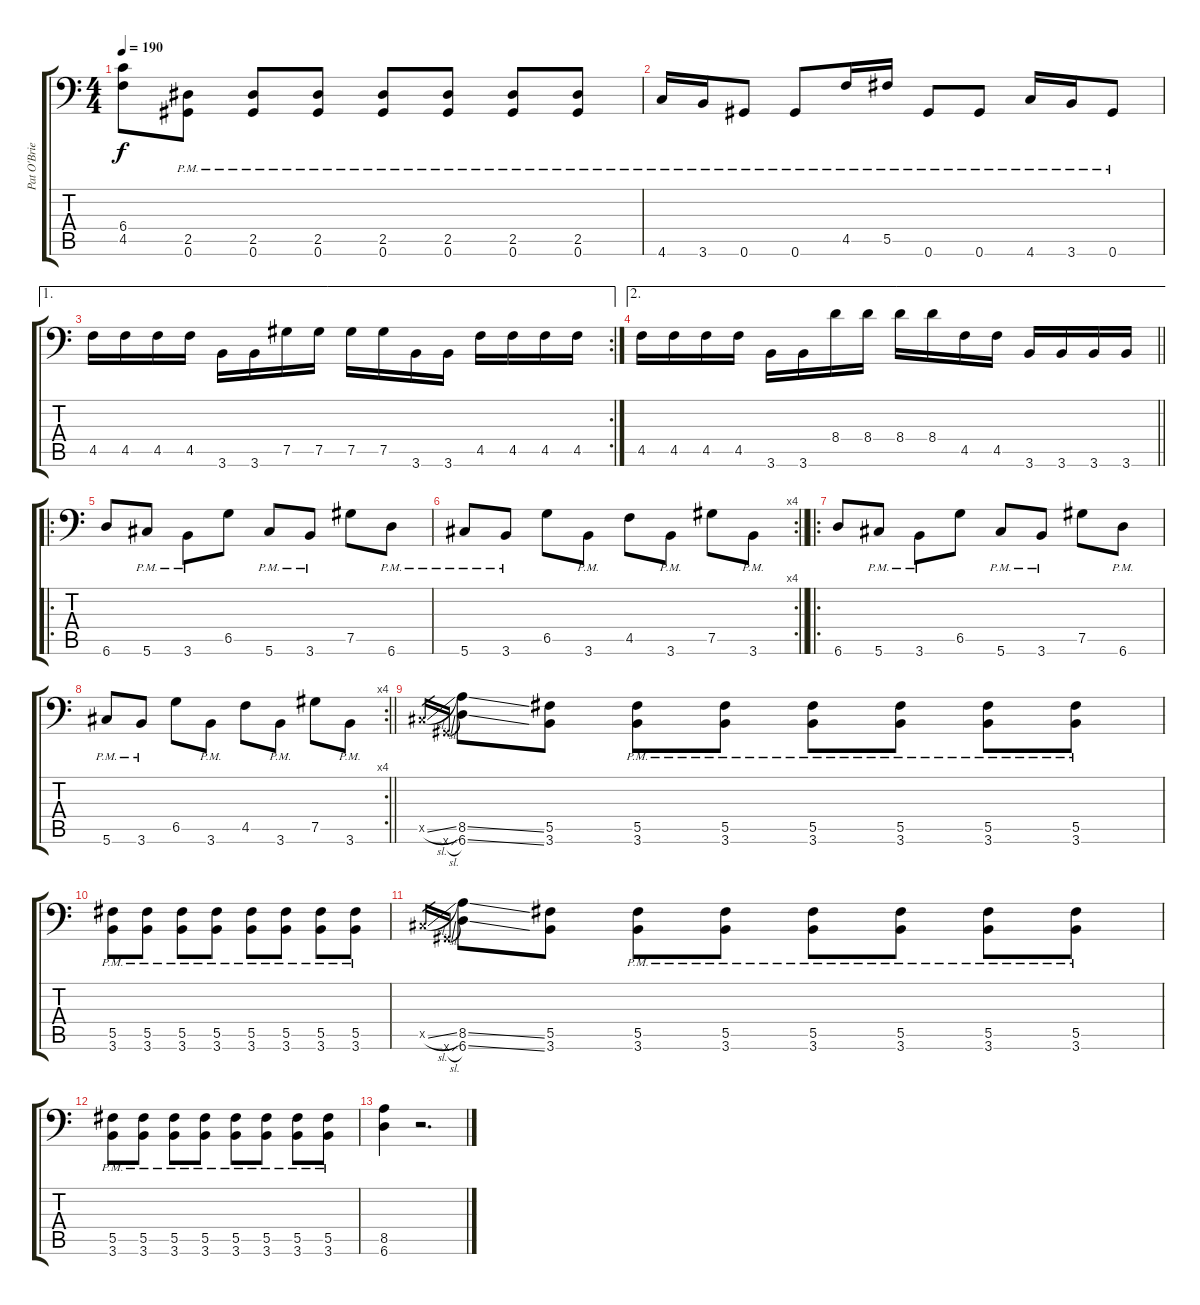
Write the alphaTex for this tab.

\track ("Pat O'Brien" "Pat O'Brie") {instrument distortionguitar}
\staff {score tabs}
\tuning (Ab3 Eb3 B2 Gb2 Db2 Ab1) {hide}
\ts (4 4)
\tempo 190
\clef f4
\ks c
(6.4 4.5).8{dy f} (2.5{pm} 0.6{pm}).8 (2.5{pm} 0.6{pm}).8 (2.5{pm} 0.6{pm}).8 (2.5{pm} 0.6{pm}).8 (2.5{pm} 0.6{pm}).8 (2.5{pm} 0.6{pm}).8 (2.5{pm} 0.6{pm}).8 |
4.6{pm}.16 3.6{pm}.16 0.6{pm}.8 0.6{pm}.8 4.5{pm}.16 5.5{pm}.16 0.6{pm}.8 0.6{pm}.8 4.6{pm}.16 3.6{pm}.16 0.6{pm}.8 |
\ae 1
\rc 2
4.5.16 4.5.16 4.5.16 4.5.16 3.6.16 3.6.16 7.5.16 7.5.16 7.5.16 7.5.16 3.6.16 3.6.16 4.5.16 4.5.16 4.5.16 4.5.16 |
\ae 2
\barLineRight lightlight
4.5.16 4.5.16 4.5.16 4.5.16 3.6.16 3.6.16 8.4.16 8.4.16 8.4.16 8.4.16 4.5.16 4.5.16 3.6.16 3.6.16 3.6.16 3.6.16 |
\ro
6.6.8 5.6{pm}.8 3.6{pm}.8 6.5.8 5.6{pm}.8 3.6{pm}.8 7.5.8 6.6{pm}.8 |
\rc 4
\barLineRight lightlight
5.6{pm}.8 3.6{pm}.8 6.5.8 3.6{pm}.8 4.5.8 3.6{pm}.8 7.5.8 3.6{pm}.8 |
\ro
6.6.8 5.6{pm}.8 3.6{pm}.8 6.5.8 5.6{pm}.8 3.6{pm}.8 7.5.8 6.6{pm}.8 |
\rc 4
\barLineRight lightlight
5.6{pm}.8 3.6{pm}.8 6.5.8 3.6{pm}.8 4.5.8 3.6{pm}.8 7.5.8 3.6{pm}.8 |
0.5{sl x}.16{gr} 0.6{sl x}.16{gr} (8.5{ss} 6.6{ss}).8 (5.5 3.6).8 (5.5{pm} 3.6{pm}).8 (5.5{pm} 3.6{pm}).8 (5.5{pm} 3.6{pm}).8 (5.5{pm} 3.6{pm}).8 (5.5{pm} 3.6{pm}).8 (5.5{pm} 3.6{pm}).8 |
(5.5{pm} 3.6{pm}).8 (5.5{pm} 3.6{pm}).8 (5.5{pm} 3.6{pm}).8 (5.5{pm} 3.6{pm}).8 (5.5{pm} 3.6{pm}).8 (5.5{pm} 3.6{pm}).8 (5.5{pm} 3.6{pm}).8 (5.5{pm} 3.6{pm}).8 |
0.5{sl x}.16{gr} 0.6{sl x}.16{gr} (8.5{ss} 6.6{ss}).8 (5.5 3.6).8 (5.5{pm} 3.6{pm}).8 (5.5{pm} 3.6{pm}).8 (5.5{pm} 3.6{pm}).8 (5.5{pm} 3.6{pm}).8 (5.5{pm} 3.6{pm}).8 (5.5{pm} 3.6{pm}).8 |
(5.5{pm} 3.6{pm}).8 (5.5{pm} 3.6{pm}).8 (5.5{pm} 3.6{pm}).8 (5.5{pm} 3.6{pm}).8 (5.5{pm} 3.6{pm}).8 (5.5{pm} 3.6{pm}).8 (5.5{pm} 3.6{pm}).8 (5.5{pm} 3.6{pm}).8 |
(8.5 6.6).4 r.2{d}
